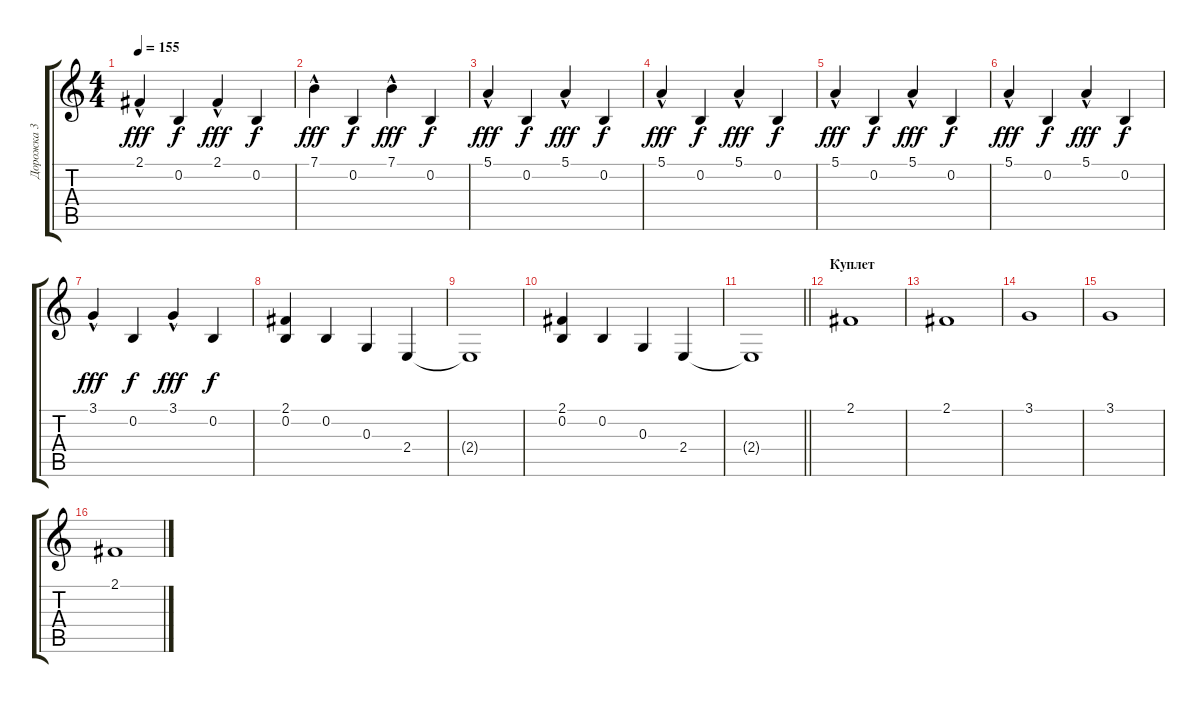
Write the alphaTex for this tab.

\track ("Дорожка 3" "Дорожка 3") {instrument acousticgrandpiano}
\staff {score tabs}
\tuning (E4 B3 G3 D3 A2 E2) {hide}
\ts (4 4)
\tempo 155
\clef g2
\ks c
2.1{hac}.4{dy fff} 0.2.4{dy f} 2.1{hac}.4{dy fff} 0.2.4{dy f} |
7.1{hac}.4{dy fff} 0.2.4{dy f} 7.1{hac}.4{dy fff} 0.2.4{dy f} |
5.1{hac}.4{dy fff} 0.2.4{dy f} 5.1{hac}.4{dy fff} 0.2.4{dy f} |
5.1{hac}.4{dy fff} 0.2.4{dy f} 5.1{hac}.4{dy fff} 0.2.4{dy f} |
5.1{hac}.4{dy fff} 0.2.4{dy f} 5.1{hac}.4{dy fff} 0.2.4{dy f} |
5.1{hac}.4{dy fff} 0.2.4{dy f} 5.1{hac}.4{dy fff} 0.2.4{dy f} |
3.1{hac}.4{dy fff} 0.2.4{dy f} 3.1{hac}.4{dy fff} 0.2.4{dy f} |
(2.1 0.2).4 0.2.4 0.3.4 2.4.4 |
2.4{t}.1 |
(2.1 0.2).4 0.2.4 0.3.4 2.4.4 |
\barLineRight lightlight
2.4{t}.1 |
\section ("" "Куплет")
2.1.1 |
2.1.1 |
3.1.1 |
3.1.1 |
2.1.1
